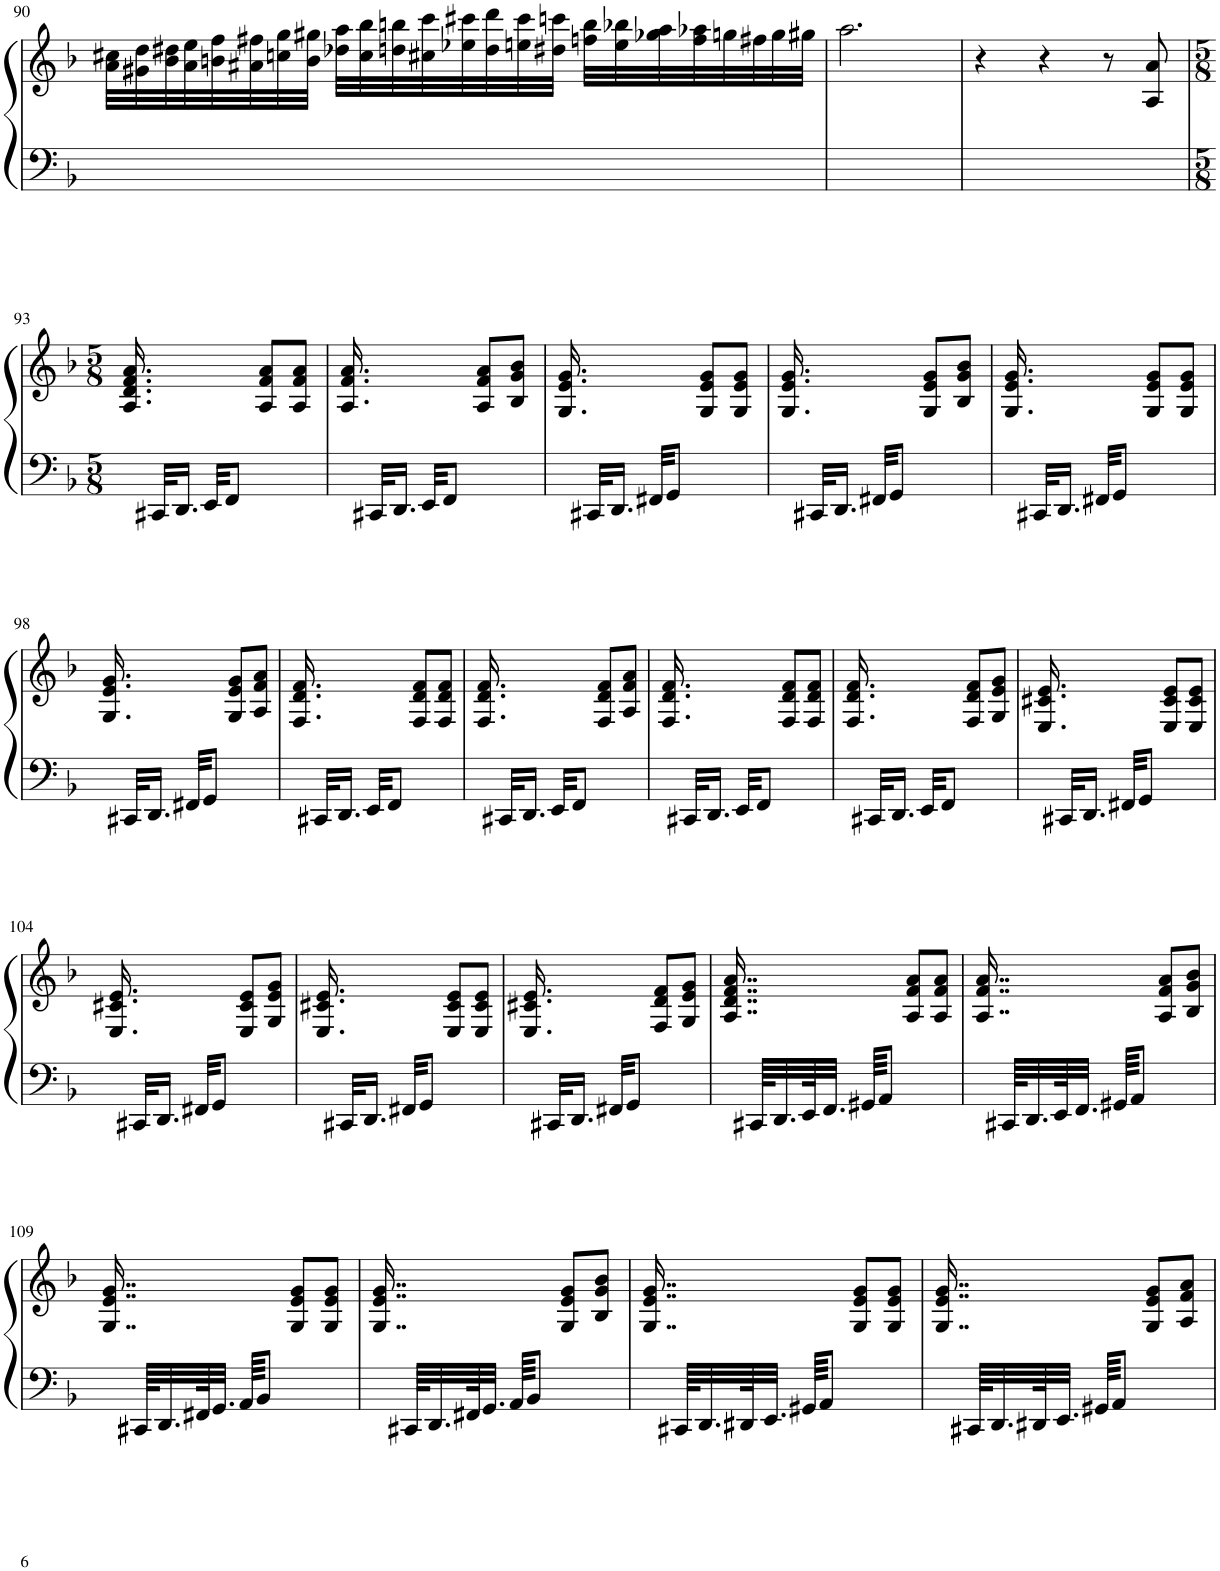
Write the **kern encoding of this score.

**kern	**kern
*part1	*part1
*staff2	*staff1
*I"Grand Piano	*
*I'Pno.	*
!!LO:PB:g=z
*clefF4	*clefG2
*k[b-]	*k[b-]
*M3/4	*M3/4
=90	=90
2.ryy	32a\ 32cc#X\LLL
.	32g#X\ 32dd\
.	32b-\ 32dd#X\
.	32a\ 32ee\
.	32bn\ 32ff\
.	32a#X\ 32ff#X\
.	32ccn\ 32gg\
.	32b\ 32gg#X\JJJ
.	32dd-X\ 32aa\LLL
.	32cc\ 32bb-\
.	32ddn\ 32bbn\
.	32cc#X\ 32ccc\
.	32ee-X\ 32ccc#X\
.	32dd\ 32ddd\
.	32een\ 32ccc#\
.	32dd#X\ 32cccn\JJJ
.	32ffn\ 32bb\LLL
.	32ee\ 32bb-X\
.	32gg-X\ 32aa\
.	32ff\ 32aa-X\
.	32ggn\
.	32ff#X\
.	32gg\
.	32gg#X\JJJ
=91	=91
2.ryy	2.aa\
=92	=92
2.ryy	4r
.	4r
.	8r
.	8A/ 8a/
!!LO:LB:g=z
=93	=93
*M5/8	*M5/8
*^	*
16.ryy	2ryy	16.A/ 16.d/ 16.f/ 16.a/
32CC#X/KLL	.	32ryy
16.DD/JJ	.	.
32EE/KKL	.	.
8FF/J	.	.
4ryy	.	8A/ 8f/ 8a/L
.	8ryy	8A/ 8f/ 8a/J
=94	=94	=94
16.ryy	2ryy	16.A/ 16.f/ 16.a/
32CC#X/KLL	.	32ryy
16.DD/JJ	.	.
32EE/KKL	.	.
8FF/J	.	.
4ryy	.	8A/ 8f/ 8a/L
.	8ryy	8B-/ 8g/ 8b-/J
=95	=95	=95
16.ryy	2ryy	16.G/ 16.e/ 16.g/
32CC#X/KLL	.	32ryy
16.DD/JJ	.	.
32FF#X/KKL	.	.
8GG/J	.	.
4ryy	.	8G/ 8e/ 8g/L
.	8ryy	8G/ 8e/ 8g/J
=96	=96	=96
16.ryy	2ryy	16.G/ 16.e/ 16.g/
32CC#X/KLL	.	32ryy
16.DD/JJ	.	.
32FF#X/KKL	.	.
8GG/J	.	.
4ryy	.	8G/ 8e/ 8g/L
.	8ryy	8B-/ 8g/ 8b-/J
=97	=97	=97
16.ryy	2ryy	16.G/ 16.e/ 16.g/
32CC#X/KLL	.	32ryy
16.DD/JJ	.	.
32FF#X/KKL	.	.
8GG/J	.	.
4ryy	.	8G/ 8e/ 8g/L
.	8ryy	8G/ 8e/ 8g/J
!!LO:LB:g=z
=98	=98	=98
16.ryy	2ryy	16.G/ 16.e/ 16.g/
32CC#X/KLL	.	32ryy
16.DD/JJ	.	.
32FF#X/KKL	.	.
8GG/J	.	.
4ryy	.	8G/ 8e/ 8g/L
.	8ryy	8A/ 8f/ 8a/J
=99	=99	=99
16.ryy	2ryy	16.F/ 16.d/ 16.f/
32CC#X/KLL	.	32ryy
16.DD/JJ	.	.
32EE/KKL	.	.
8FF/J	.	.
4ryy	.	8F/ 8d/ 8f/L
.	8ryy	8F/ 8d/ 8f/J
=100	=100	=100
16.ryy	2ryy	16.F/ 16.d/ 16.f/
32CC#X/KLL	.	32ryy
16.DD/JJ	.	.
32EE/KKL	.	.
8FF/J	.	.
4ryy	.	8F/ 8d/ 8f/L
.	8ryy	8A/ 8f/ 8a/J
=101	=101	=101
16.ryy	2ryy	16.F/ 16.d/ 16.f/
32CC#X/KLL	.	32ryy
16.DD/JJ	.	.
32EE/KKL	.	.
8FF/J	.	.
4ryy	.	8F/ 8d/ 8f/L
.	8ryy	8F/ 8d/ 8f/J
=102	=102	=102
16.ryy	2ryy	16.F/ 16.d/ 16.f/
32CC#X/KLL	.	32ryy
16.DD/JJ	.	.
32EE/KKL	.	.
8FF/J	.	.
4ryy	.	8F/ 8d/ 8f/L
.	8ryy	8G/ 8e/ 8g/J
=103	=103	=103
16.ryy	2ryy	16.E/ 16.c#X/ 16.e/
32CC#X/KLL	.	32ryy
16.DD/JJ	.	.
32FF#X/KKL	.	.
8GG/J	.	.
4ryy	.	8E/ 8c#/ 8e/L
.	8ryy	8E/ 8c#/ 8e/J
!!LO:LB:g=z
=104	=104	=104
16.ryy	2ryy	16.E/ 16.c#X/ 16.e/
32CC#X/KLL	.	32ryy
16.DD/JJ	.	.
32FF#X/KKL	.	.
8GG/J	.	.
4ryy	.	8E/ 8c#/ 8e/L
.	8ryy	8G/ 8e/ 8g/J
=105	=105	=105
16.ryy	2ryy	16.E/ 16.c#X/ 16.e/
32CC#X/KLL	.	32ryy
16.DD/JJ	.	.
32FF#X/KKL	.	.
8GG/J	.	.
4ryy	.	8E/ 8c#/ 8e/L
.	8ryy	8E/ 8c#/ 8e/J
=106	=106	=106
16.ryy	2ryy	16.E/ 16.c#X/ 16.e/
32CC#X/KLL	.	32ryy
16.DD/JJ	.	.
32FF#X/KKL	.	.
8GG/J	.	.
4ryy	.	8F/ 8d/ 8f/L
.	8ryy	8G/ 8e/ 8g/J
=107	=107	=107
16..ryy	2ryy	16..A/ 16..d/ 16..f/ 16..a/
64CC#X/KLLL	.	64ryy
32.DD/	.	.
64EE/K	.	.
32.FF/JJJ	.	.
64GG#X/KKKL	.	.
8AA/J	.	.
4ryy	.	8A/ 8f/ 8a/L
.	8ryy	8A/ 8f/ 8a/J
=108	=108	=108
16..ryy	2ryy	16..A/ 16..f/ 16..a/
64CC#X/KLLL	.	64ryy
32.DD/	.	.
64EE/K	.	.
32.FF/JJJ	.	.
64GG#X/KKKL	.	.
8AA/J	.	.
4ryy	.	8A/ 8f/ 8a/L
.	8ryy	8B-/ 8g/ 8b-/J
!!LO:LB:g=z
=109	=109	=109
16..ryy	2ryy	16..G/ 16..e/ 16..g/
64CC#X/KLLL	.	64ryy
32.DD/	.	.
64FF#X/K	.	.
32.GG/JJJ	.	.
64AA/KKKL	.	.
8BB-/J	.	.
4ryy	.	8G/ 8e/ 8g/L
.	8ryy	8G/ 8e/ 8g/J
=110	=110	=110
16..ryy	2ryy	16..G/ 16..e/ 16..g/
64CC#X/KLLL	.	64ryy
32.DD/	.	.
64FF#X/K	.	.
32.GG/JJJ	.	.
64AA/KKKL	.	.
8BB-/J	.	.
4ryy	.	8G/ 8e/ 8g/L
.	8ryy	8B-/ 8g/ 8b-/J
=111	=111	=111
16..ryy	2ryy	16..G/ 16..e/ 16..g/
64CC#X/KLLL	.	64ryy
32.DD/	.	.
64DD#X/K	.	.
32.EE/JJJ	.	.
64GG#X/KKKL	.	.
8AA/J	.	.
4ryy	.	8G/ 8e/ 8g/L
.	8ryy	8G/ 8e/ 8g/J
=112	=112	=112
16..ryy	2ryy	16..G/ 16..e/ 16..g/
64CC#X/KLLL	.	64ryy
32.DD/	.	.
64DD#X/K	.	.
32.EE/JJJ	.	.
64GG#X/KKKL	.	.
8AA/J	.	.
4ryy	.	8G/ 8e/ 8g/L
.	8ryy	8A/ 8f/ 8a/J
*v	*v	*
=	=
*-	*-
